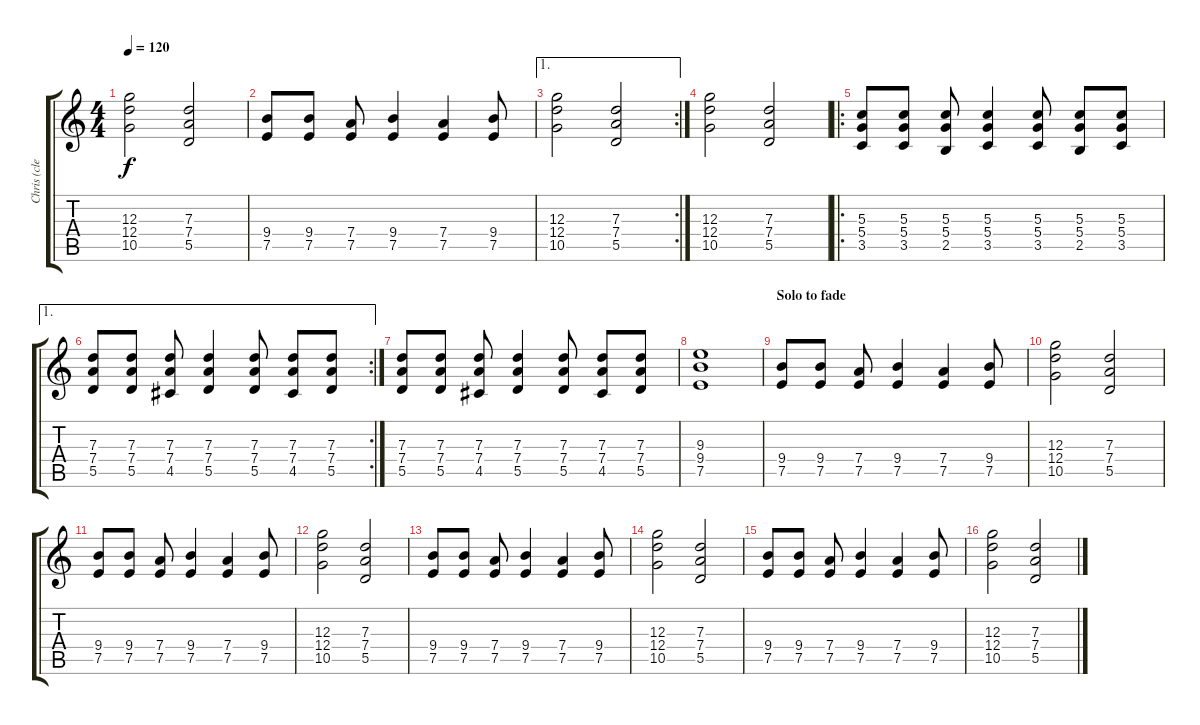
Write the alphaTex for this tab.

\track ("Chris (clean)" "Chris (cle") {instrument acousticguitarnylon}
\staff {score tabs}
\tuning (E4 B3 G3 D3 A2 E2) {hide}
\ts (4 4)
\tempo 120
\clef g2
\ks c
(12.3 12.4 10.5).2{dy f} (7.3 7.4 5.5).2 |
(9.4 7.5).8 (9.4 7.5).8 (7.4 7.5).8 (9.4 7.5).4 (7.4 7.5).4 (9.4 7.5).8 |
\ae 1
\rc 2
(12.3 12.4 10.5).2 (7.3 7.4 5.5).2 |
(12.3 12.4 10.5).2 (7.3 7.4 5.5).2 |
\ro
(5.3 5.4 3.5).8 (5.3 5.4 3.5).8 (5.3 5.4 2.5).8 (5.3 5.4 3.5).4 (5.3 5.4 3.5).8 (5.3 5.4 2.5).8 (5.3 5.4 3.5).8 |
\ae 1
\rc 2
(7.3 7.4 5.5).8 (7.3 7.4 5.5).8 (7.3 7.4 4.5).8 (7.3 7.4 5.5).4 (7.3 7.4 5.5).8 (7.3 7.4 4.5).8 (7.3 7.4 5.5).8 |
(7.3 7.4 5.5).8 (7.3 7.4 5.5).8 (7.3 7.4 4.5).8 (7.3 7.4 5.5).4 (7.3 7.4 5.5).8 (7.3 7.4 4.5).8 (7.3 7.4 5.5).8 |
(9.3 9.4 7.5).1 |
\section ("" "Solo to fade")
(9.4 7.5).8 (9.4 7.5).8 (7.4 7.5).8 (9.4 7.5).4 (7.4 7.5).4 (9.4 7.5).8 |
(12.3 12.4 10.5).2 (7.3 7.4 5.5).2 |
(9.4 7.5).8 (9.4 7.5).8 (7.4 7.5).8 (9.4 7.5).4 (7.4 7.5).4 (9.4 7.5).8 |
(12.3 12.4 10.5).2 (7.3 7.4 5.5).2 |
(9.4 7.5).8 (9.4 7.5).8 (7.4 7.5).8 (9.4 7.5).4 (7.4 7.5).4 (9.4 7.5).8 |
(12.3 12.4 10.5).2 (7.3 7.4 5.5).2 |
(9.4 7.5).8 (9.4 7.5).8 (7.4 7.5).8 (9.4 7.5).4 (7.4 7.5).4 (9.4 7.5).8 |
(12.3 12.4 10.5).2 (7.3 7.4 5.5).2
